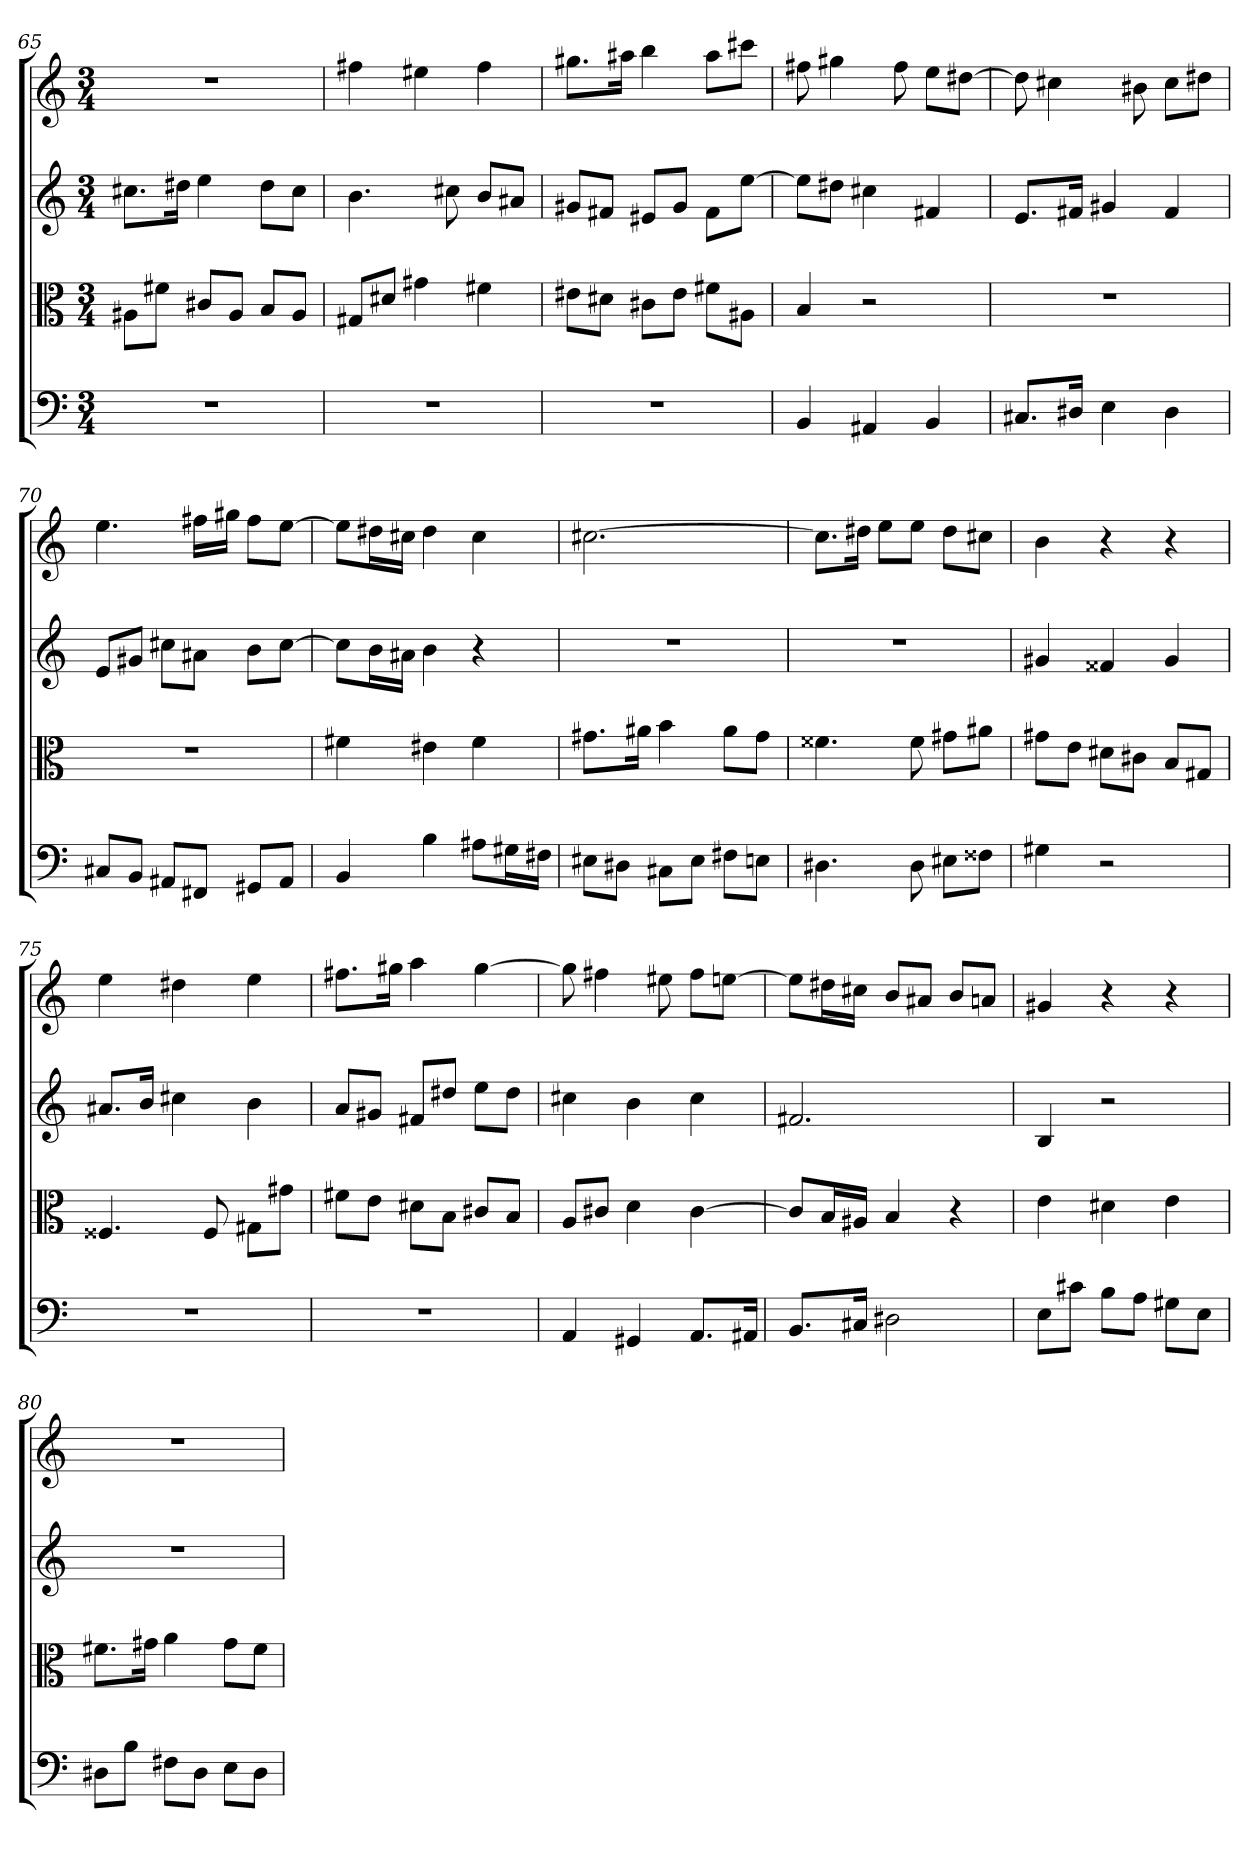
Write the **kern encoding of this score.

**kern	**kern	**kern	**kern
*part4	*part3	*part2	*part1
*staff4	*staff3	*staff2	*staff1
*clefF4	*clefC3	*	*
*k[]	*k[]	*k[]	*k[]
*a:	*a:	*a:	*a:
*M3/4	*M3/4	*M3/4	*M3/4
=65	=65	=65	=65
2.r	8A#X\L	8.cc#XL	2.r
.	8f#X\J	.	.
.	.	16dd#XJk	.
.	8c#X/L	4ee	.
.	8A#/J	.	.
.	8B/L	8dd#L	.
.	8A#/J	8cc#J	.
=66	=66	=66	=66
2.r	8G#X/L	4.b	4ff#X
.	8d#X/J	.	.
.	4g#X	.	4ee#X
.	.	8cc#X	.
.	4f#X	8bL	4ff#
.	.	8a#XJ	.
=67	=67	=67	=67
2.r	8e#X\L	8g#XL	8.gg#XL
.	8d#X\J	8f#XJ	.
.	.	.	16aa#XJk
.	8c#X\L	8e#XL	4bb
.	8e#\J	8g#J	.
.	8f#X\L	8f#L	8aa#L
.	8A#X\J	[8eeJ	8ccc#XJ
=68	=68	=68	=68
4BB	4B	8eeL]	8ff#X
.	.	8dd#XJ	4gg#X
4AA#X	2r	4cc#X	.
.	.	.	8ff#
4BB	.	4f#X	8eeL
.	.	.	[8dd#XJ
=69	=69	=69	=69
8.C#X/L	2.r	8.eL	8dd#]
.	.	.	4cc#X
16D#X/Jk	.	16f#XJk	.
4E	.	4g#X	.
.	.	.	8b#X
4D#	.	4f#	8cc#L
.	.	.	8dd#XJ
=70	=70	=70	=70
8C#X/L	2.r	8eL	4.ee
8BB/J	.	8g#XJ	.
8AA#X/L	.	8cc#XL	.
8FF#X/J	.	8a#XJ	16ff#XLL
.	.	.	16gg#XJJ
8GG#X/L	.	8bL	8ff#L
8AA#/J	.	[8cc#J	[8eeJ
=71	=71	=71	=71
4BB	4f#X	8cc#L]	8eeL]
.	.	16bL	16dd#XL
.	.	16a#XJJ	16cc#XJJ
4B	4e#X	4b	4dd#
8A#X\L	4f#	4r	4cc#
16G#X\L	.	.	.
16F#X\JJ	.	.	.
=72	=72	=72	=72
8E#X\L	8.g#X\L	2.r	[2.cc#X
8D#X\J	.	.	.
.	16a#X\Jk	.	.
8C#X\L	4b	.	.
8E#\J	.	.	.
8F#X\L	8a#\L	.	.
8En\J	8g#\J	.	.
=73	=73	=73	=73
4.D#X	4.f##X	2.r	8.cc#L]
.	.	.	16dd#XJk
.	.	.	8eeL
8D#	8f##	.	8eeJ
8E#X\L	8g#X\L	.	8dd#L
8F##X\J	8a#X\J	.	8cc#XJ
=74	=74	=74	=74
4G#X	8g#X\L	4g#X	4b
.	8e\J	.	.
2r	8d#X\L	4f##X	4r
.	8c#X\J	.	.
.	8B/L	4g#	4r
.	8G#X/J	.	.
=75	=75	=75	=75
2.r	4.F##X	8.a#XL	4ee
.	.	16bJk	.
.	.	4cc#X	4dd#X
.	8F##	.	.
.	8G#X\L	4b	4ee
.	8g#X\J	.	.
=76	=76	=76	=76
2.r	8f#X\L	8aL	8.ff#XL
.	8e\J	8g#XJ	.
.	.	.	16gg#XJk
.	8d#X\L	8f#XL	4aa
.	8B\J	8dd#XJ	.
.	8c#X/L	8eeL	[4gg#
.	8B/J	8dd#J	.
=77	=77	=77	=77
4AA	8A/L	4cc#X	8gg#]
.	8c#X/J	.	4ff#X
4GG#X	4d	4b	.
.	.	.	8ee#X
8.AA/L	[4c#	4cc#	8ff#L
.	.	.	[8eenJ
16AA#X/Jk	.	.	.
=78	=78	=78	=78
8.BB/L	8c#/L]	2.f#X	8eeL]
.	16B/L	.	16dd#XL
16C#X/Jk	16A#X/JJ	.	16cc#XJJ
2D#X	4B	.	8bL
.	.	.	8a#XJ
.	4r	.	8bL
.	.	.	8anJ
=79	=79	=79	=79
8E\L	4e	4B	4g#X
8c#X\J	.	.	.
8B\L	4d#X	2r	4r
8A\J	.	.	.
8G#X\L	4e	.	4r
8E\J	.	.	.
=80	=80	=80	=80
8D#X\L	8.f#X\L	2.r	2.r
8B\J	.	.	.
.	16g#X\Jk	.	.
8F#X\L	4a	.	.
8D#\J	.	.	.
8E\L	8g#\L	.	.
8D#\J	8f#\J	.	.
=	=	=	=
*-	*-	*-	*-
